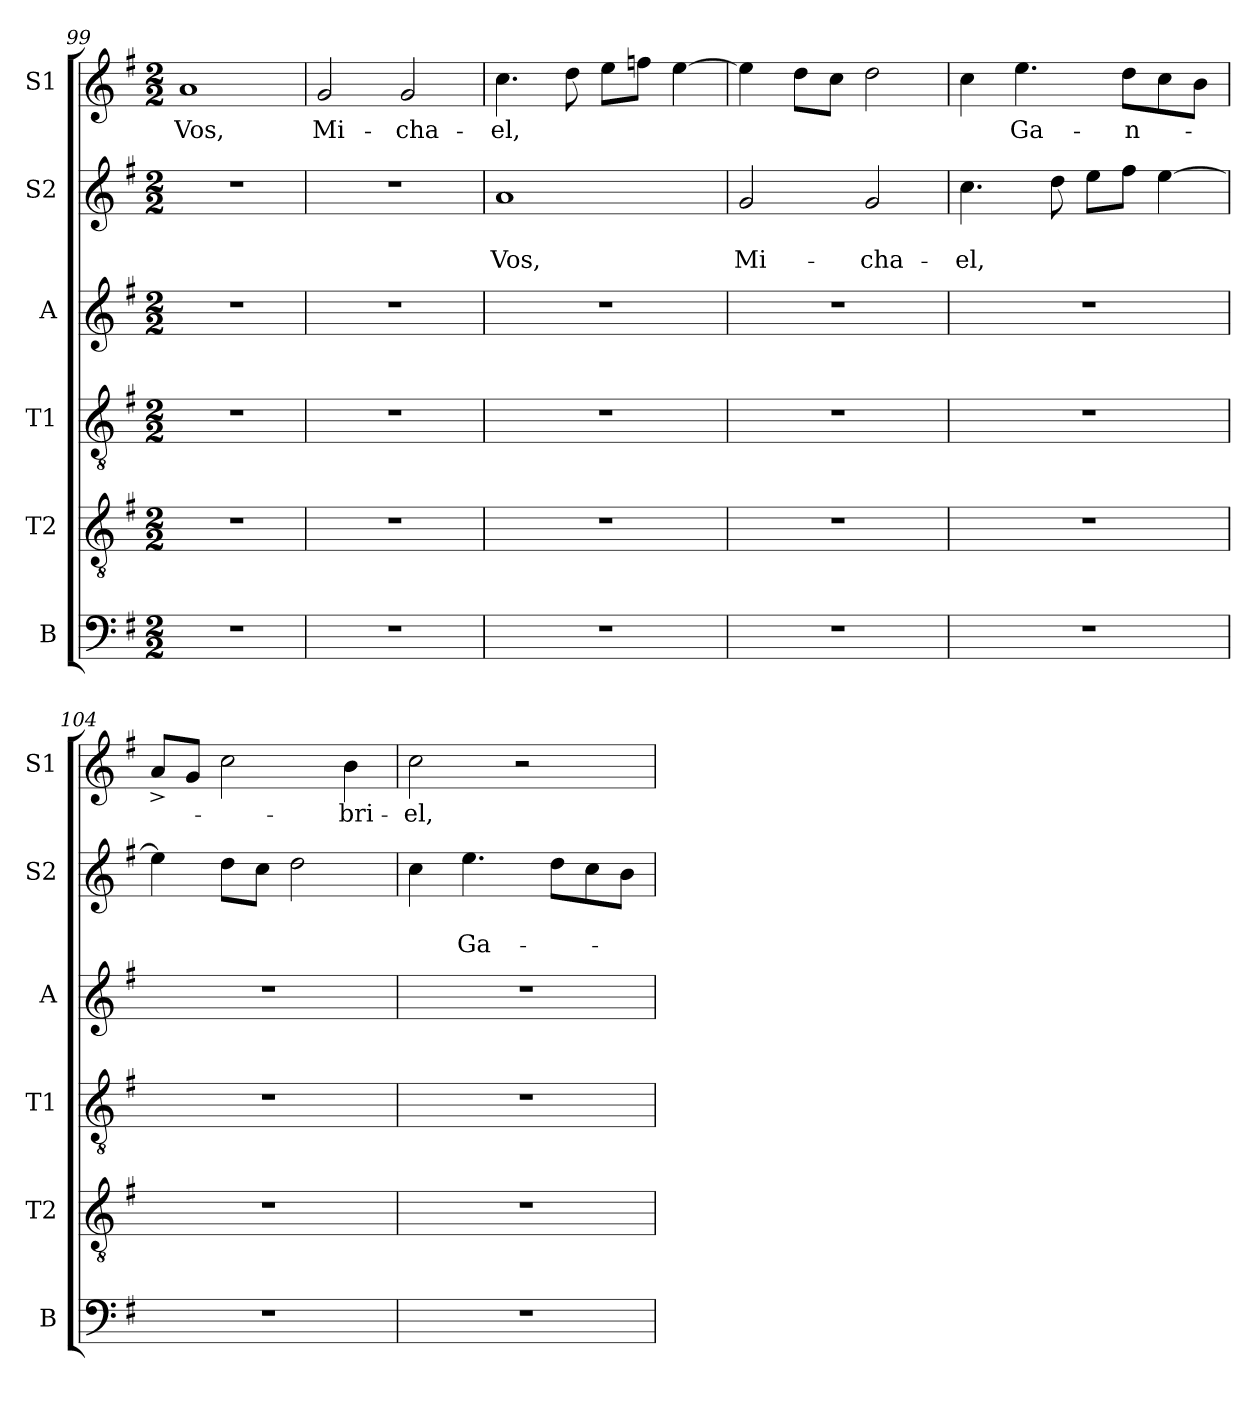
**kern	**kern	**kern	**kern	**kern	**text	**text	**kern	**text
*part6	*part5	*part4	*part3	*part2	*part2	*part2	*part1	*part1
*staff6	*staff5	*staff4	*staff3	*staff2	*staff2	*staff2	*staff1	*staff1
*I"B	*I"T2	*I"T1	*I"A	*I"S2	*	*	*I"S1	*
*I'B	*I'T2	*I'T1	*I'A	*I'S2	*	*	*I'S1	*
!!LO:PB:g=z
*clefF4	*clefGv2	*clefGv2	*clefG2	*clefG2	*	*	*clefG2	*
*k[f#]	*k[f#]	*k[f#]	*k[f#]	*k[f#]	*	*	*k[f#]	*
*G:	*G:	*G:	*G:	*G:	*	*	*G:	*
*M2/2	*M2/2	*M2/2	*M2/2	*M2/2	*	*	*M2/2	*
=99	=99	=99	=99	=99	=99	=99	=99	=99
!	!	!	!	!	!	!	!	!LO:LY:b
1r	1r	1r	1r	1r	.	.	1a	Vos,
=100	=100	=100	=100	=100	=100	=100	=100	=100
!	!	!	!	!	!	!	!	!LO:LY:b
1r	1r	1r	1r	1r	.	.	2g/	Mi-
!	!	!	!	!	!	!	!	!LO:LY:b
.	.	.	.	.	.	.	2g/	-cha-
=101	=101	=101	=101	=101	=101	=101	=101	=101
!	!	!	!	!	!	!LO:LY:b	!	!LO:LY:b
1r	1r	1r	1r	1a	.	Vos,	4.cc\	-el,
.	.	.	.	.	.	.	8dd\	.
.	.	.	.	.	.	.	8ee\L	.
.	.	.	.	.	.	.	8ffn\J	.
.	.	.	.	.	.	.	[>4ee\	.
=102	=102	=102	=102	=102	=102	=102	=102	=102
!	!	!	!	!	!	!LO:LY:b	!	!
1r	1r	1r	1r	2g/	.	Mi-	4ee\]	.
.	.	.	.	.	.	.	8dd\L	.
.	.	.	.	.	.	.	8cc\J	.
!	!	!	!	!	!	!LO:LY:b	!	!
.	.	.	.	2g/	.	-cha-	2dd\	.
=103	=103	=103	=103	=103	=103	=103	=103	=103
!	!	!	!	!	!	!LO:LY:b	!	!
1r	1r	1r	1r	4.cc\	.	-el,	4cc\	.
!	!	!	!	!	!	!	!	!LO:LY:b
.	.	.	.	.	.	.	4.ee\	Ga-
.	.	.	.	8dd\	.	.	.	.
.	.	.	.	8ee\L	.	.	.	.
!	!	!	!	!	!	!	!	!LO:LY:b
.	.	.	.	8ff#\J	.	.	8dd\L	-n-
.	.	.	.	[>4ee\	.	.	8cc\	.
.	.	.	.	.	.	.	8b\J	.
=104	=104	=104	=104	=104	=104	=104	=104	=104
1r	1r	1r	1r	4ee\]	.	.	8a^</L	.
.	.	.	.	.	.	.	8g/J	.
.	.	.	.	8dd\L	.	.	2cc\	.
.	.	.	.	8cc\J	.	.	.	.
.	.	.	.	2dd\	.	.	.	.
!	!	!	!	!	!	!	!	!LO:LY:b
.	.	.	.	.	.	.	4b\	-bri-
=105	=105	=105	=105	=105	=105	=105	=105	=105
!	!	!	!	!	!	!	!	!LO:LY:b
1r	1r	1r	1r	4cc\	.	.	2cc\	-el,
!	!	!	!	!	!	!LO:LY:b	!	!
.	.	.	.	4.ee\	.	Ga-	.	.
.	.	.	.	.	.	.	2r	.
.	.	.	.	8dd\L	.	.	.	.
.	.	.	.	8cc\	.	.	.	.
.	.	.	.	8b\J	.	.	.	.
=	=	=	=	=	=	=	=	=
*-	*-	*-	*-	*-	*-	*-	*-	*-
